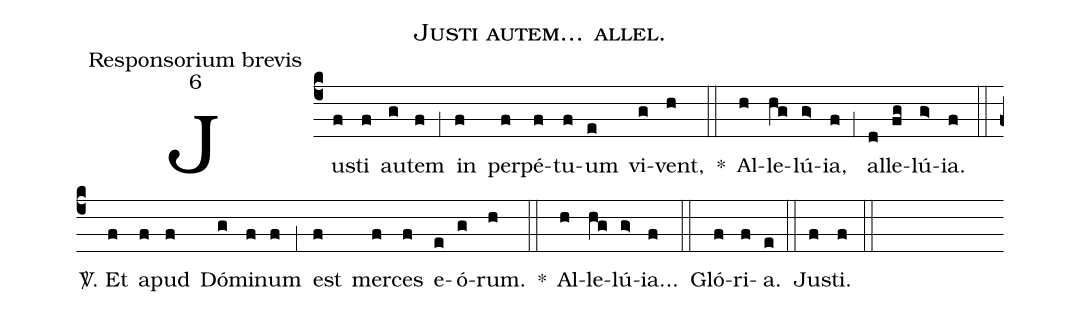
name:Justi autem... allel.;
office-part:Responsorium brevis;
mode:6;
%%
(c4) Ju(f)sti(f) au(g)tem(f) (,1) in(f) per(f)pé(f)tu(f)um(e) vi(g)vent,(h) *(::) Al(h)le(hg)lú(g>)ia,(f) (,1) al(d)le(fg)lú(g>)ia.(f) (::)

<sp>V/</sp>. Et(f) a(f)pud(f) Dó(g)mi(f)num(f) (,1) est(f) mer(f)ces(f) e(e)ó(g)rum.(h) *(::) Al(h)le(hg)lú(g>)ia...(f) (::)

Gló(f)ri(f)a.(e) (::)
Ju(f)sti.(f) (::)
